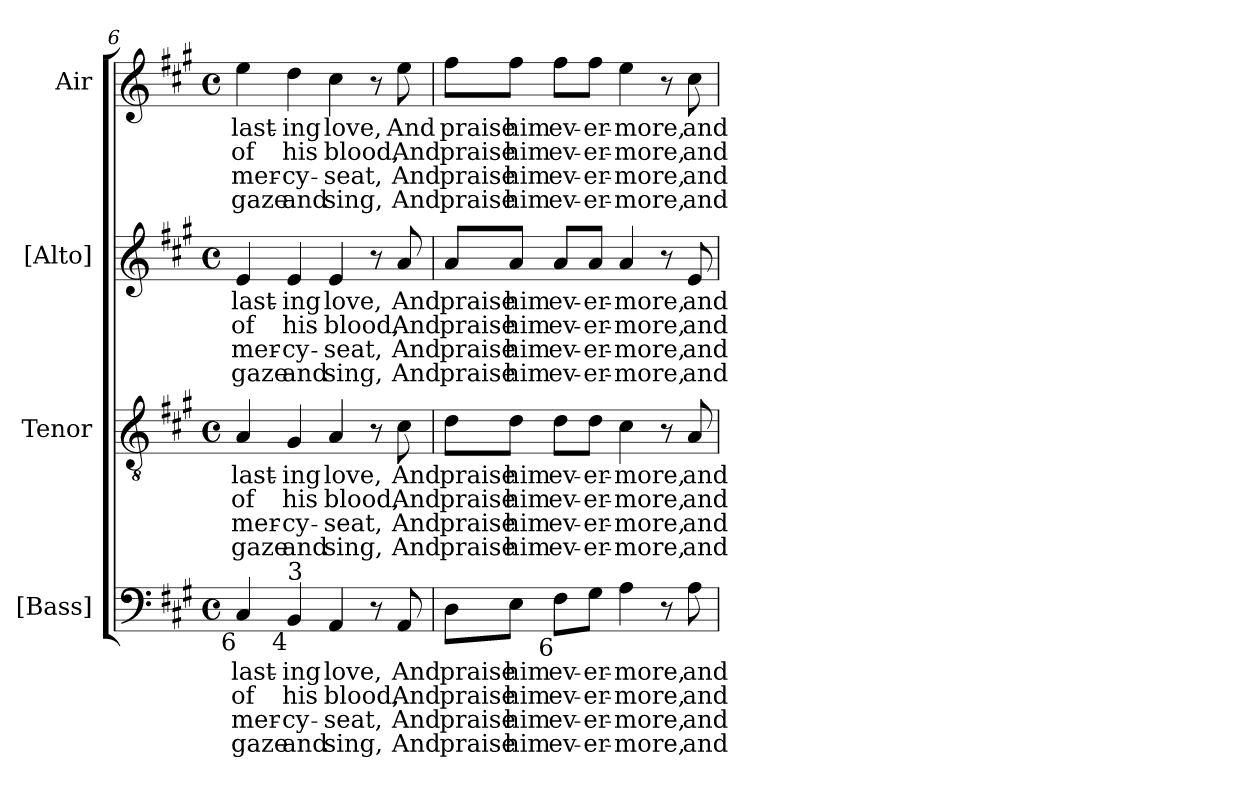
**kern	**text	**text	**text	**text	**kern	**text	**text	**text	**text	**kern	**text	**text	**text	**text	**kern	**text	**text	**text	**text
*part4	*part4	*part4	*part4	*part4	*part3	*part3	*part3	*part3	*part3	*part2	*part2	*part2	*part2	*part2	*part1	*part1	*part1	*part1	*part1
*staff4	*staff4	*staff4	*staff4	*staff4	*staff3	*staff3	*staff3	*staff3	*staff3	*staff2	*staff2	*staff2	*staff2	*staff2	*staff1	*staff1	*staff1	*staff1	*staff1
*I"[Bass]	*	*	*	*	*I"Tenor	*	*	*	*	*I"[Alto]	*	*	*	*	*I"Air	*	*	*	*
*I'B.	*	*	*	*	*I'T.	*	*	*	*	*I'A.	*	*	*	*	*	*	*	*	*
*clefF4	*	*	*	*	*clefGv2	*	*	*	*	*clefG2	*	*	*	*	*clefG2	*	*	*	*
*	*	*	*	*	*ITrd7c12	*	*	*	*	*	*	*	*	*	*	*	*	*	*
*k[f#c#g#]	*	*	*	*	*k[f#c#g#]	*	*	*	*	*k[f#c#g#]	*	*	*	*	*k[f#c#g#]	*	*	*	*
*A:	*	*	*	*	*A:	*	*	*	*	*A:	*	*	*	*	*A:	*	*	*	*
*M4/4	*	*	*	*	*M4/4	*	*	*	*	*M4/4	*	*	*	*	*M4/4	*	*	*	*
*met(c)	*	*	*	*	*met(c)	*	*	*	*	*met(c)	*	*	*	*	*met(c)	*	*	*	*
=6	=6	=6	=6	=6	=6	=6	=6	=6	=6	=6	=6	=6	=6	=6	=6	=6	=6	=6	=6
!	!LO:LY:b:color=#000000	!LO:LY:b:color=#000000	!LO:LY:b:color=#000000	!LO:LY:b:color=#000000	!	!	!	!	!	!	!	!	!	!	!	!	!	!	!
!	!	!	!	!	!	!LO:LY:b:color=#000000	!LO:LY:b:color=#000000	!LO:LY:b:color=#000000	!LO:LY:b:color=#000000	!	!	!	!	!	!	!	!	!	!
!	!	!	!	!	!	!	!	!	!	!	!LO:LY:b:color=#000000	!LO:LY:b:color=#000000	!LO:LY:b:color=#000000	!LO:LY:b:color=#000000	!	!	!	!	!
!LO:TX:b:rj:t=6	!	!	!	!	!	!	!	!	!	!	!	!	!	!	!	!	!	!	!
!	!	!	!	!	!	!	!	!	!	!	!	!	!	!	!	!LO:LY:b:color=#000000	!LO:LY:b:color=#000000	!LO:LY:b:color=#000000	!LO:LY:b:color=#000000
4C#i/	last-	of	mer-	-gaze	4AAi/	last-	of	mer-	-gaze	4ei/	last-	of	mer-	-gaze	4eei\	last-	of	mer-	-gaze
!	!LO:LY:b:color=#000000	!LO:LY:b:color=#000000	!LO:LY:b:color=#000000	!LO:LY:b:color=#000000	!	!	!	!	!	!	!	!	!	!	!	!	!	!	!
!	!	!	!	!	!	!LO:LY:b:color=#000000	!LO:LY:b:color=#000000	!LO:LY:b:color=#000000	!LO:LY:b:color=#000000	!	!	!	!	!	!	!	!	!	!
!	!	!	!	!	!	!	!	!	!	!	!LO:LY:b:color=#000000	!LO:LY:b:color=#000000	!LO:LY:b:color=#000000	!LO:LY:b:color=#000000	!	!	!	!	!
!LO:TX:b:rj:t=4	!	!	!	!	!	!	!	!	!	!	!	!	!	!	!	!	!	!	!
!LO:TX:t=3	!	!	!	!	!	!	!	!	!	!	!	!	!	!	!	!	!	!	!
!	!	!	!	!	!	!	!	!	!	!	!	!	!	!	!	!LO:LY:b:color=#000000	!LO:LY:b:color=#000000	!LO:LY:b:color=#000000	!LO:LY:b:color=#000000
4BBi/	-ing	his	cy-	-and	4GG#i/	-ing	his	cy-	-and	4ei/	-ing	his	cy-	-and	4ddi\	-ing	his	cy-	-and
!	!LO:LY:b:color=#000000	!LO:LY:b:color=#000000	!LO:LY:b:color=#000000	!LO:LY:b:color=#000000	!	!	!	!	!	!	!	!	!	!	!	!	!	!	!
!	!	!	!	!	!	!LO:LY:b:color=#000000	!LO:LY:b:color=#000000	!LO:LY:b:color=#000000	!LO:LY:b:color=#000000	!	!	!	!	!	!	!	!	!	!
!	!	!	!	!	!	!	!	!	!	!	!LO:LY:b:color=#000000	!LO:LY:b:color=#000000	!LO:LY:b:color=#000000	!LO:LY:b:color=#000000	!	!	!	!	!
!	!	!	!	!	!	!	!	!	!	!	!	!	!	!	!	!LO:LY:b:color=#000000	!LO:LY:b:color=#000000	!LO:LY:b:color=#000000	!LO:LY:b:color=#000000
4AAi/	love,	blood,	seat,	sing,	4AAi/	love,	blood,	seat,	sing,	4ei/	love,	blood,	seat,	sing,	4cc#i\	love,	blood,	seat,	sing,
8r	.	.	.	.	8r	.	.	.	.	8r	.	.	.	.	8r	.	.	.	.
!	!LO:LY:b:color=#000000	!LO:LY:b:color=#000000	!LO:LY:b:color=#000000	!LO:LY:b:color=#000000	!	!	!	!	!	!	!	!	!	!	!	!	!	!	!
!	!	!	!	!	!	!LO:LY:b:color=#000000	!LO:LY:b:color=#000000	!LO:LY:b:color=#000000	!LO:LY:b:color=#000000	!	!	!	!	!	!	!	!	!	!
!	!	!	!	!	!	!	!	!	!	!	!LO:LY:b:color=#000000	!LO:LY:b:color=#000000	!LO:LY:b:color=#000000	!LO:LY:b:color=#000000	!	!	!	!	!
!	!	!	!	!	!	!	!	!	!	!	!	!	!	!	!	!LO:LY:b:color=#000000	!LO:LY:b:color=#000000	!LO:LY:b:color=#000000	!LO:LY:b:color=#000000
8AAi/	And	And	And	And	8C#i\	And	And	And	And	8ai/	And	And	And	And	8eei\	And	And	And	And
=7	=7	=7	=7	=7	=7	=7	=7	=7	=7	=7	=7	=7	=7	=7	=7	=7	=7	=7	=7
!	!LO:LY:b:color=#000000	!LO:LY:b:color=#000000	!LO:LY:b:color=#000000	!LO:LY:b:color=#000000	!	!	!	!	!	!	!	!	!	!	!	!	!	!	!
!	!	!	!	!	!	!LO:LY:b:color=#000000	!LO:LY:b:color=#000000	!LO:LY:b:color=#000000	!LO:LY:b:color=#000000	!	!	!	!	!	!	!	!	!	!
!	!	!	!	!	!	!	!	!	!	!	!LO:LY:b:color=#000000	!LO:LY:b:color=#000000	!LO:LY:b:color=#000000	!LO:LY:b:color=#000000	!	!	!	!	!
!	!	!	!	!	!	!	!	!	!	!	!	!	!	!	!	!LO:LY:b:color=#000000	!LO:LY:b:color=#000000	!LO:LY:b:color=#000000	!LO:LY:b:color=#000000
8Di\L	praise	praise	praise	praise	8Di\L	praise	praise	praise	praise	8ai/L	praise	praise	praise	praise	8ff#i\L	praise	praise	praise	praise
!	!LO:LY:b:color=#000000	!LO:LY:b:color=#000000	!LO:LY:b:color=#000000	!LO:LY:b:color=#000000	!	!	!	!	!	!	!	!	!	!	!	!	!	!	!
!	!	!	!	!	!	!LO:LY:b:color=#000000	!LO:LY:b:color=#000000	!LO:LY:b:color=#000000	!LO:LY:b:color=#000000	!	!	!	!	!	!	!	!	!	!
!	!	!	!	!	!	!	!	!	!	!	!LO:LY:b:color=#000000	!LO:LY:b:color=#000000	!LO:LY:b:color=#000000	!LO:LY:b:color=#000000	!	!	!	!	!
!	!	!	!	!	!	!	!	!	!	!	!	!	!	!	!	!LO:LY:b:color=#000000	!LO:LY:b:color=#000000	!LO:LY:b:color=#000000	!LO:LY:b:color=#000000
8Ei\J	him	him	him	him	8Di\J	him	him	him	him	8ai/J	him	him	him	him	8ff#i\J	him	him	him	him
!	!LO:LY:b:color=#000000	!LO:LY:b:color=#000000	!LO:LY:b:color=#000000	!LO:LY:b:color=#000000	!	!	!	!	!	!	!	!	!	!	!	!	!	!	!
!	!	!	!	!	!	!LO:LY:b:color=#000000	!LO:LY:b:color=#000000	!LO:LY:b:color=#000000	!LO:LY:b:color=#000000	!	!	!	!	!	!	!	!	!	!
!	!	!	!	!	!	!	!	!	!	!	!LO:LY:b:color=#000000	!LO:LY:b:color=#000000	!LO:LY:b:color=#000000	!LO:LY:b:color=#000000	!	!	!	!	!
!LO:TX:b:rj:t=6	!	!	!	!	!	!	!	!	!	!	!	!	!	!	!	!	!	!	!
!	!	!	!	!	!	!	!	!	!	!	!	!	!	!	!	!LO:LY:b:color=#000000	!LO:LY:b:color=#000000	!LO:LY:b:color=#000000	!LO:LY:b:color=#000000
8F#i\L	ev-	ev-	ev-	-ev-	8Di\L	ev-	ev-	ev-	-ev-	8ai/L	ev-	ev-	ev-	-ev-	8ff#i\L	ev-	ev-	ev-	-ev-
!	!LO:LY:b:color=#000000	!LO:LY:b:color=#000000	!LO:LY:b:color=#000000	!LO:LY:b:color=#000000	!	!	!	!	!	!	!	!	!	!	!	!	!	!	!
!	!	!	!	!	!	!LO:LY:b:color=#000000	!LO:LY:b:color=#000000	!LO:LY:b:color=#000000	!LO:LY:b:color=#000000	!	!	!	!	!	!	!	!	!	!
!	!	!	!	!	!	!	!	!	!	!	!LO:LY:b:color=#000000	!LO:LY:b:color=#000000	!LO:LY:b:color=#000000	!LO:LY:b:color=#000000	!	!	!	!	!
!	!	!	!	!	!	!	!	!	!	!	!	!	!	!	!	!LO:LY:b:color=#000000	!LO:LY:b:color=#000000	!LO:LY:b:color=#000000	!LO:LY:b:color=#000000
8G#i\J	-er-	-er-	-er-	-er-	8Di\J	-er-	-er-	-er-	-er-	8ai/J	-er-	-er-	-er-	-er-	8ff#i\J	-er-	-er-	-er-	-er-
!	!LO:LY:b:color=#000000	!LO:LY:b:color=#000000	!LO:LY:b:color=#000000	!LO:LY:b:color=#000000	!	!	!	!	!	!	!	!	!	!	!	!	!	!	!
!	!	!	!	!	!	!LO:LY:b:color=#000000	!LO:LY:b:color=#000000	!LO:LY:b:color=#000000	!LO:LY:b:color=#000000	!	!	!	!	!	!	!	!	!	!
!	!	!	!	!	!	!	!	!	!	!	!LO:LY:b:color=#000000	!LO:LY:b:color=#000000	!LO:LY:b:color=#000000	!LO:LY:b:color=#000000	!	!	!	!	!
!	!	!	!	!	!	!	!	!	!	!	!	!	!	!	!	!LO:LY:b:color=#000000	!LO:LY:b:color=#000000	!LO:LY:b:color=#000000	!LO:LY:b:color=#000000
4Ai\	-more,	-more,	-more,	more,	4C#i\	-more,	-more,	-more,	more,	4ai/	-more,	-more,	-more,	more,	4eei\	-more,	-more,	-more,	more,
8r	.	.	.	.	8r	.	.	.	.	8r	.	.	.	.	8r	.	.	.	.
!	!LO:LY:b:color=#000000	!LO:LY:b:color=#000000	!LO:LY:b:color=#000000	!LO:LY:b:color=#000000	!	!	!	!	!	!	!	!	!	!	!	!	!	!	!
!	!	!	!	!	!	!LO:LY:b:color=#000000	!LO:LY:b:color=#000000	!LO:LY:b:color=#000000	!LO:LY:b:color=#000000	!	!	!	!	!	!	!	!	!	!
!	!	!	!	!	!	!	!	!	!	!	!LO:LY:b:color=#000000	!LO:LY:b:color=#000000	!LO:LY:b:color=#000000	!LO:LY:b:color=#000000	!	!	!	!	!
!	!	!	!	!	!	!	!	!	!	!	!	!	!	!	!	!LO:LY:b:color=#000000	!LO:LY:b:color=#000000	!LO:LY:b:color=#000000	!LO:LY:b:color=#000000
8Ai\	and	and	and	and	8AAi/	and	and	and	and	8ei/	and	and	and	and	8cc#i\	and	and	and	and
=	=	=	=	=	=	=	=	=	=	=	=	=	=	=	=	=	=	=	=
*-	*-	*-	*-	*-	*-	*-	*-	*-	*-	*-	*-	*-	*-	*-	*-	*-	*-	*-	*-
